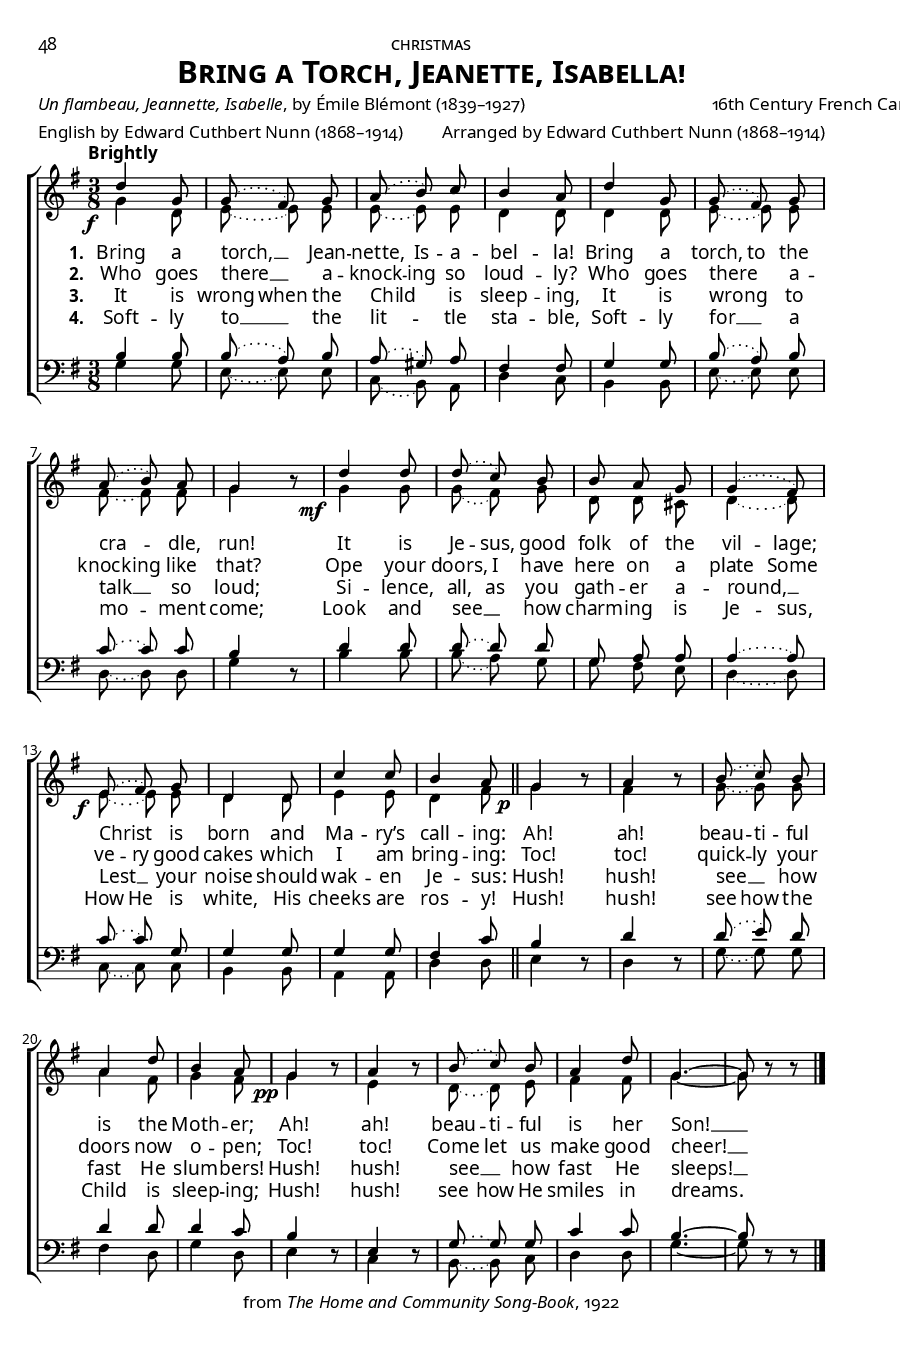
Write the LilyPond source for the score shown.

\version "2.14.2"
\include "util.ly"
\header {
  title = \markup{\override #'(font-name . "Garamond Premier Pro Semibold"){ \abs-fontsize #15 \smallCapsOldStyle"Bring a Torch, Jeanette, Isabella!"}}
  poet = \markup\concat{\italic"Un flambeau, Jeannette, Isabelle" \oldStyleNum", by Émile Blémont (1839–1927)"}
  meter = \markup\oldStyleNum"English by Edward Cuthbert Nunn (1868–1914)"
  composer = \markup\concat{\oldStyleNum"16th Century French Carol"}
  arranger = \markup\oldStyleNum"Arranged by Edward Cuthbert Nunn (1868–1914)"
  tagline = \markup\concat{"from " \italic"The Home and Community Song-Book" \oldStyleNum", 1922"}
}
\paper {
  paper-height = 9\in
  paper-width = 6\in
  indent = 0\in
  %system-system-spacing = #'((basic-distance . 10) (padding . 0))
  system-system-spacing =
    #'((basic-distance . 0)
       (minimum-distance . 0)
       (padding . -5)
       (stretchability . 100))
  ragged-last-bottom = ##f
  ragged-bottom = ##f
  two-sided = ##t
  inner-margin = 0.5\in
  outer-margin = 0.25\in
  top-margin = 0.25\in
  bottom-margin = 0.25\in
  first-page-number = #048
  print-first-page-number = ##t
  headerLine = \markup{\override #'(font-name . "Garamond Premier Pro") \smallCapsOldStyle"christmas"}
  oddHeaderMarkup = \markup\fill-line{
     \override #'(font-name . "Garamond Premier Pro")\abs-fontsize #8.5
     \combine 
        \fill-line{"" \if \should-print-page-number
        \oldStylePageNum""
        }
        \fill-line{\headerLine}
  }
  evenHeaderMarkup = \markup {
     \override #'(font-name . "Garamond Premier Pro")\abs-fontsize #8.5
     \combine
        \if \should-print-page-number
        \oldStylePageNum""
        \fill-line{\headerLine}
  }
}
#(set-global-staff-size 15) \paper{ #(define fonts (make-pango-font-tree "GoudyOlSt BT" "Garamond Premier Pro" "Garamond Premier Pro" (/ 15 20))) }
global = {
  \key g \major
  \time 3/8
  %\override DynamicLineSpanner #'staff-padding = #0.0
  %\override DynamicLineSpanner #'Y-extent = #'(0 . 0)
  \slurDotted
  \tieDotted
}

sopMusic = \relative c'' {
  \tempo "Brightly"
  \override DynamicText #'X-offset = #-4
  d4_\f g,8 ||
  \slurDotted g\noBeam( fis\noBeam)  g |
  a\noBeam( b\noBeam) c |
  b4 a8 |
  
  d4 g,8 |
  \slurDotted g\noBeam( fis\noBeam)  g | \break
  a\noBeam( b\noBeam) a |
  g4 b8\rest |
  
  \once\override DynamicText #'X-offset = #-5
  d4_\mf d8 |
  d8\noBeam( c\noBeam) b |
  b\noBeam a\noBeam g | 
  \slurDotted g4( fis8) | \break
  
  \once\override DynamicText #'X-offset = #-3
  e_\f\noBeam( fis\noBeam) g |
  d4 d8 |
  c'4 c8 |
  b4 a8 \bar "||"
  
  g4_\p b8\rest |
  a4 b8\rest | 
  \slurDotted b8\noBeam( c\noBeam) b | \break
  a4 d8 |
  b4 a8 |
  
  g4_\pp b8\rest |
  a4 b8\rest |
  b\noBeam( c\noBeam) b |
  a4 d8 |
  \tieSolid
  g,4.~ |
  g8 b\rest b\rest \bar "|."
}
sopWords = \lyricmode {
  
}

altoMusic = \relative c'' {
  g4 d8 |
  \slurDotted e\noBeam~ e\noBeam e |
  e\noBeam~ e\noBeam e |
  d4 d8 |
  
  d4 d8 |
  \slurDotted e\noBeam~ e\noBeam e |
  
  
  fis8\noBeam~ fis\noBeam fis8 |
  g4 s8 |
  
  g4 g8 |
  g\noBeam( fis\noBeam) g |
  d\noBeam d\noBeam cis |
  d4~ d8 |
  
  
  e8\noBeam~ e\noBeam e |
  d4 d8 |
  e4 e8 |
  d4 fis8 |
  
  g4 s8 |
  fis4 s8 |
  g\noBeam~ g\noBeam g |
  
  
  a4 fis8 |
  g4 fis8 |
  
  g4 s8 |
  e4 s8 |
  d\noBeam~ d\noBeam e |
  fis4 fis8 |
  \tieSolid
  g4.~ |
  g8 s4 \bar "|."
}
altoWords = \lyricmode {
  \dropLyricsV
  \set stanza = #"1. "
  \set ignoreMelismata = ##t
  Bring a torch, __ _ Jean -- nette, Is -- a -- bel -- la!
  Bring a torch, to the cra -- _ dle, run!
  It is Je -- sus, good folk of the vil -- lage;
  Christ _ is born and Ma -- ry’s call -- ing:
  Ah! ah! beau -- ti -- ful is the Moth -- er;
  Ah! ah! beau -- ti -- ful is her Son! __ _
}
altoWordsII = \lyricmode {
  \dropLyricsV
  \set stanza = #"2. "
  \set ignoreMelismata = ##t
  Who goes there __ _ a -- knock -- ing so loud -- ly?
  Who goes there _ a -- knock -- ing like that?
  Ope your doors, I have here on a plate
  Some ve -- ry good cakes which I am bring -- ing:
  Toc! toc! quick -- ly your doors now o -- pen;
  Toc! toc! Come let us make good cheer! __ _
}
altoWordsIII = \lyricmode {
  \dropLyricsV
  \set stanza = #"3. "
  \set ignoreMelismata = ##t
  It is wrong when the Child _ is sleep -- ing,
  It is wrong _ to talk __ _ so loud;
  Si -- lence, all, as you gath -- er a -- round, __ _
  Lest __ _ your noise should wak -- en Je -- sus:
  Hush! hush! see __ _ how fast He slum -- bers!
  Hush! hush! see __ _ how fast He sleeps! __ _
}
altoWordsIV = \lyricmode {
  \dropLyricsV
  \set stanza = #"4. "
  \set ignoreMelismata = ##t
  Soft -- ly to __ _ the lit -- _ tle sta -- ble,
  Soft -- ly for __ _ a mo -- _ ment come;
  Look and see __ _ how charm -- ing is Je -- sus,
  How He is white, His cheeks are ros -- y!
  Hush! hush! see how the Child is sleep -- ing;
  Hush! hush! see how He smiles in dreams.
%8.5x11 __
  _
}

tenorMusic = \relative c' {
  \override DynamicText #'X-offset = #-4
  b4 b8 |
  \slurDotted b8\noBeam( a\noBeam) b |
  a\noBeam( gis\noBeam) a |
  fis4 fis8 |
  
  g4 g8 |
  b8\noBeam( a\noBeam) b |
  
  
  c\noBeam~ c\noBeam c |
  b4 s8 |
  
  d4 d8 |
  d\noBeam~ d\noBeam d\noBeam |
  g,\noBeam a\noBeam a |
  a4~ a8 |
  
  
  c\noBeam~ c\noBeam g |
  g4 g8 |
  g4 g8 |
  fis4 c'8 |
  
  b4 s8 |
  d4 s8 |
  d8\noBeam( e\noBeam) d |
  
  
  d4 d8 |
  d4 c8 |
  
  b4 s8 |
  e,4 s8 |
  g8\noBeam~ g\noBeam g |
  c4 c8 |
  \tieSolid
  b4.~ |
  b8 s4 \bar "|."
  
}
tenorWords = \lyricmode {

}

bassMusic = \relative c' {
  g4 g8 |
  \slurDotted e8\noBeam~ e\noBeam e |
  c\noBeam( b\noBeam) a |
  d4 c8 |
  
  b4 b8 |
  e8\noBeam~ e\noBeam e |
  
  
  d\noBeam~ d\noBeam d |
  g4 d8\rest |
  
  b'4 b8 |
  b\noBeam( a\noBeam) g |
  g\noBeam fis\noBeam e |
  d4~ d8 |
  
  
  c\noBeam~ c\noBeam c |
  b4 b8 |
  a4 a8 |
  d4 d8 |
  
  e4 d8\rest |
  d4 d8\rest |
  g\noBeam~ g\noBeam g |
  
  
  fis4 d8 |
  g4 d8 |
  
  e4 d8\rest |
  c4 d8\rest |
  b\noBeam~ b\noBeam c |
  d4 d8 |
  \tieSolid
  g4.~ |
  g8 d\rest d\rest \bar "|."
}
bassWords = \lyricmode {

}

\score {
  <<
   \new ChoirStaff <<
%    \new Lyrics = sopranos \with { \override VerticalAxisGroup #'nonstaff-relatedstaff-spacing = #'((basic-distance . 1)) }
    \new Staff = women <<
      \new Voice = "sopranos" { \voiceOne << \global \sopMusic >> }
      \new Voice = "altos" { \voiceTwo << \global \altoMusic >> }
    >>
    \new Lyrics \with { alignAboveContext = #"women" \override VerticalAxisGroup #'nonstaff-relatedstaff-spacing = #'((basic-distance . 1))} \lyricsto "sopranos" \sopWords
    \new Lyrics = "altosIV"  \with { alignBelowContext = #"women" 
      %\override VerticalAxisGroup #'nonstaff-relatedstaff-spacing = #'((basic-distance . 1))
      } \lyricsto "sopranos" \altoWordsIV
    \new Lyrics = "altosIII"  \with { alignBelowContext = #"women" 
      %\override VerticalAxisGroup #'nonstaff-relatedstaff-spacing = #'((basic-distance . 1))
      } \lyricsto "sopranos" \altoWordsIII
    \new Lyrics = "altosII"  \with { alignBelowContext = #"women" 
      %\override VerticalAxisGroup #'nonstaff-relatedstaff-spacing = #'((basic-distance . 1))
      } \lyricsto "sopranos" \altoWordsII
    \new Lyrics = "altos"  \with { alignBelowContext = #"women" 
      %\override VerticalAxisGroup #'nonstaff-relatedstaff-spacing = #'((basic-distance . 1))
      } \lyricsto "sopranos" \altoWords
   \new Staff = men <<
      \clef bass
      \new Voice = "tenors" { \voiceOne << \global \tenorMusic >> }
      \new Voice = "basses" { \voiceTwo << \global \bassMusic >> }
    >>
    \new Lyrics \with { alignAboveContext = #"men" \override VerticalAxisGroup #'nonstaff-relatedstaff-spacing = #'((basic-distance . 1)) } \lyricsto "tenors" \tenorWords
    \new Lyrics \with { alignBelowContext = #"men" \override VerticalAxisGroup #'nonstaff-relatedstaff-spacing = #'((basic-distance . 1)) } \lyricsto "basses" \bassWords
  >>
%    \new PianoStaff << \new Staff { \new Voice { \pianoRH } } \new Staff { \clef "bass" \pianoLH } >>
  >>
  \layout {
    \context {
      \Score
      %\override SpacingSpanner #'base-shortest-duration = #(ly:make-moment 1 8)
      %\override SpacingSpanner #'common-shortest-duration = #(ly:make-moment 1 4)
    }
    \context {
      % Remove all empty staves
      % \Staff \RemoveEmptyStaves \override VerticalAxisGroup #'remove-first = ##t
    }
    \context {
      \Lyrics
      \override LyricText #'X-offset = #center-on-word
    }
  }
  \midi {
    \tempo 4 = 90
    \set Staff.midiInstrument = "piccolo"
  
    \context {
      \Voice
      \remove "Dynamic_performer"
    }
  }
}
